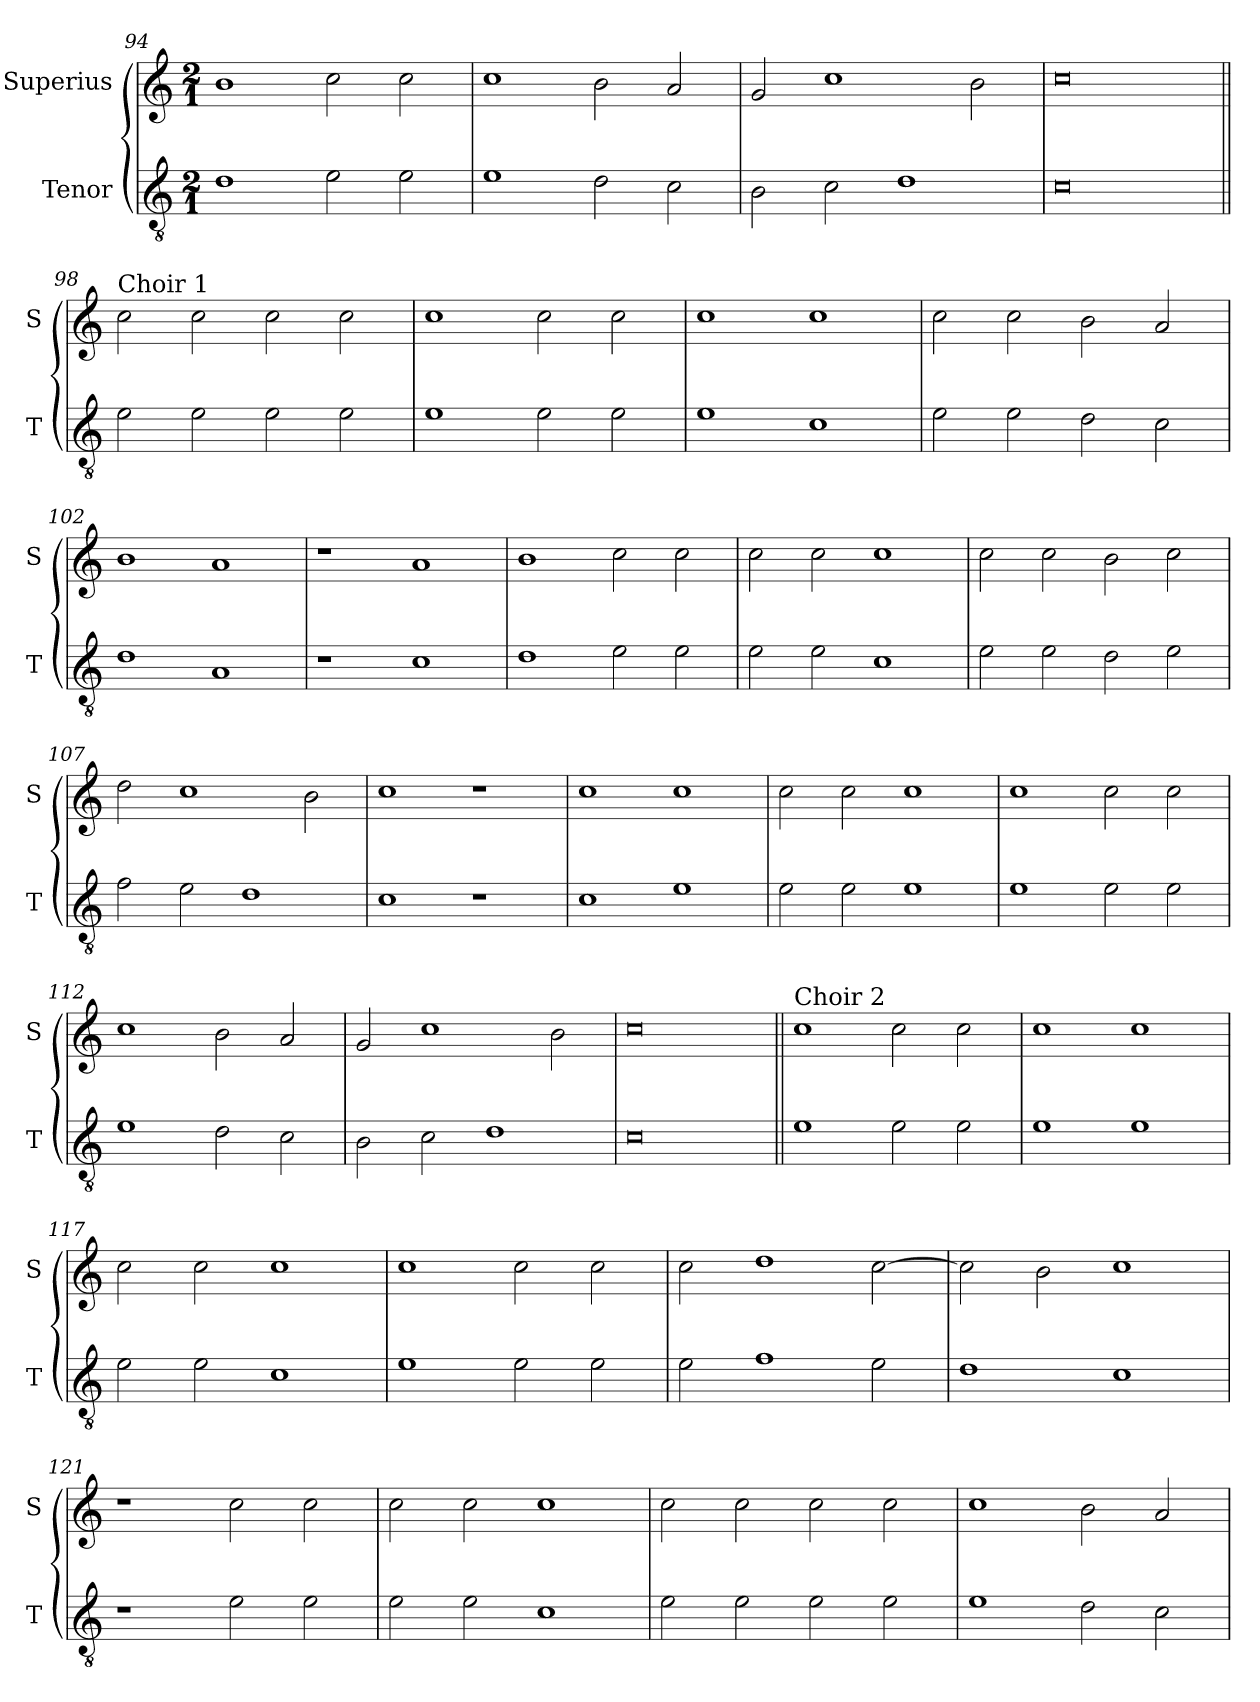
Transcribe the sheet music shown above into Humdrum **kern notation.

**kern	**kern
*part2	*part1
*staff2	*staff1
*I"Tenor	*I"Superius
*I'T	*I'S
*clefGv2	*clefG2
*k[]	*k[]
*M2/1	*M2/1
=94	=94
1d	1b
2e\	2cc\
2e\	2cc\
=95	=95
1e	1cc
2d\	2b\
2c\	2a/
=96	=96
2B\	2g/
2c\	1cc
1d	.
.	2b\
=97	=97
0c	0cc
=98||	=98||
!	!LO:TX:a:t=Choir 1
2e\	2cc\
2e\	2cc\
2e\	2cc\
2e\	2cc\
=99	=99
1e	1cc
2e\	2cc\
2e\	2cc\
=100	=100
1e	1cc
1c	1cc
=101	=101
2e\	2cc\
2e\	2cc\
2d\	2b\
2c\	2a/
=102	=102
1d	1b
1A	1a
=103	=103
1r	1r
1c	1a
=104	=104
1d	1b
2e\	2cc\
2e\	2cc\
=105	=105
2e\	2cc\
2e\	2cc\
1c	1cc
=106	=106
2e\	2cc\
2e\	2cc\
2d\	2b\
2e\	2cc\
=107	=107
2f\	2dd\
2e\	1cc
1d	.
.	2b\
=108	=108
1c	1cc
1r	1r
=109	=109
1c	1cc
1e	1cc
=110	=110
2e\	2cc\
2e\	2cc\
1e	1cc
=111	=111
1e	1cc
2e\	2cc\
2e\	2cc\
=112	=112
1e	1cc
2d\	2b\
2c\	2a/
=113	=113
2B\	2g/
2c\	1cc
1d	.
.	2b\
=114	=114
0c	0cc
=115||	=115||
!	!LO:TX:a:t=Choir 2
1e	1cc
2e\	2cc\
2e\	2cc\
=116	=116
1e	1cc
1e	1cc
=117	=117
2e\	2cc\
2e\	2cc\
1c	1cc
=118	=118
1e	1cc
2e\	2cc\
2e\	2cc\
=119	=119
2e\	2cc\
1f	1dd
2e\	[2cc\
=120	=120
1d	2cc\]
.	2b\
1c	1cc
=121	=121
1r	1r
2e\	2cc\
2e\	2cc\
=122	=122
2e\	2cc\
2e\	2cc\
1c	1cc
=123	=123
2e\	2cc\
2e\	2cc\
2e\	2cc\
2e\	2cc\
=124	=124
1e	1cc
2d\	2b\
2c\	2a/
=	=
*-	*-
